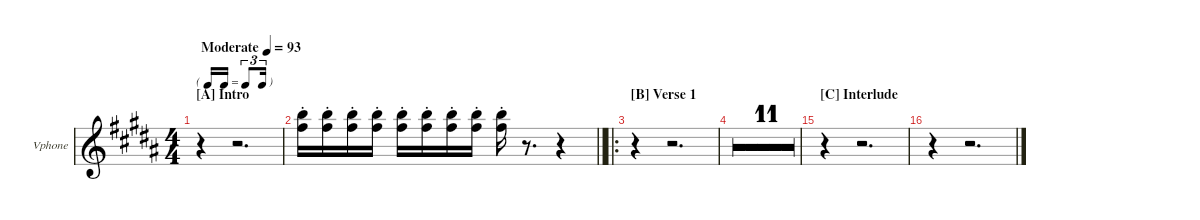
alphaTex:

\hideDynamics
\bracketExtendMode groupsimilarinstruments
\firstSystemTrackNameOrientation horizontal
\otherSystemsTrackNameOrientation horizontal
\track ("Vibraphone" "Vphone") {multiBarRest instrument vibraphone}
\staff {score}
\tuning (E4 B3 G3 D3 A2 E2)
\ts (4 4)
\beaming (8 2 2 2 2)
\tf triplet16th
\section ("A" "Intro")
\tempo (93 "Moderate")
\clef g2
\ks b
r.4{dy f instrument vibraphone} r.2{d} |
\barLineRight lightlight
(19.2{st acc #} 19.1{st acc forcenatural}).16 (19.2{st acc #} 19.1{st acc forcenatural}).16 (19.2{st acc #} 19.1{st acc forcenatural}).16 (19.2{st acc #} 19.1{st acc forcenatural}).16 (19.2{st acc #} 19.1{st acc forcenatural}).16 (19.2{st acc #} 19.1{st acc forcenatural}).16 (19.2{st acc #} 19.1{st acc forcenatural}).16 (19.2{st acc #} 19.1{st acc forcenatural}).16 (19.2{st acc #} 19.1{st acc forcenatural}).16 r.8{d} r.4 |
\ro
\section ("B" "Verse 1")
r.4 r.2{d} |
r.4 r.2{d} |
r.4 r.2{d} |
r.4 r.2{d} |
r.4 r.2{d} |
r.4 r.2{d} |
r.4 r.2{d} |
r.4 r.2{d} |
r.4 r.2{d} |
r.4 r.2{d} |
r.4 r.2{d} |
\barLineRight lightlight
r.4 r.2{d} |
\section ("C" "Interlude")
r.4 r.2{d} |
r.4 r.2{d}
